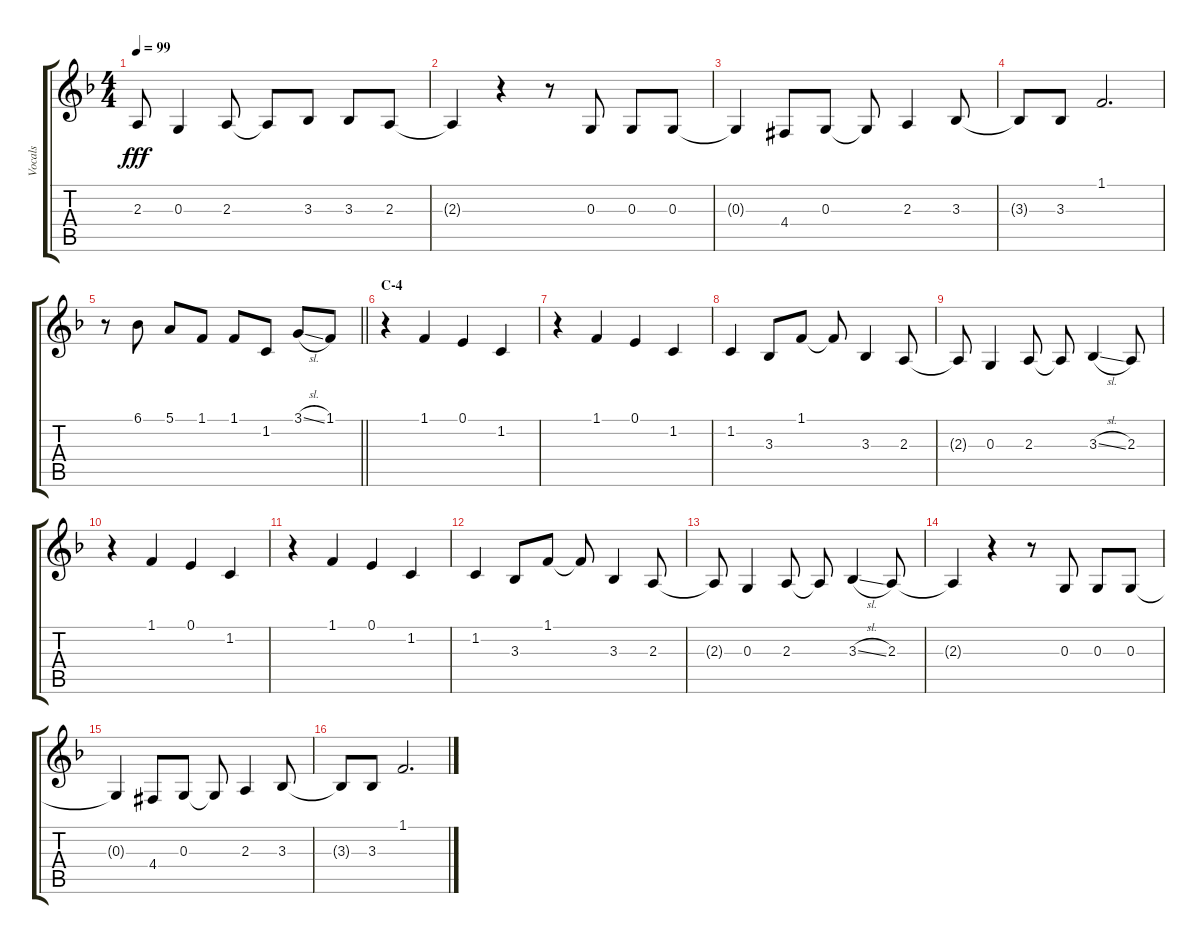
\track ("Vocals" "Vocals") {instrument voiceoohs}
\staff {score tabs}
\tuning (E4 B3 G3 D3 A2 E2) {hide}
\ts (4 4)
\tempo 99
\clef g2
\ks f
2.3{t}.8{dy fff} 0.3.4 2.3.8 2.3{t}.8 3.3.8 3.3.8 2.3.8 |
2.3{t}.4 r.4 r.8 0.3.8 0.3.8 0.3.8 |
0.3{t}.4 4.4{acc #}.8 0.3.8 0.3{t}.8 2.3.4 3.3.8 |
3.3{t}.8 3.3.8 1.1.2{d} |
\barLineRight lightlight
r.8 6.1.8 5.1.8 1.1.8 1.1.8 1.2.8 3.1{sl}.8 1.1.8 |
\section ("" "C-4")
r.4 1.1.4 0.1.4 1.2.4 |
r.4 1.1.4 0.1.4 1.2.4 |
1.2.4 3.3.8 1.1.8 1.1{t}.8 3.3.4 2.3.8 |
2.3{t}.8 0.3.4 2.3.8 2.3{t}.8 3.3{sl}.4 2.3.8 |
r.4 1.1.4 0.1.4 1.2.4 |
r.4 1.1.4 0.1.4 1.2.4 |
1.2.4 3.3.8 1.1.8 1.1{t}.8 3.3.4 2.3.8 |
2.3{t}.8 0.3.4 2.3.8 2.3{t}.8 3.3{sl}.4 2.3.8 |
2.3{t}.4 r.4 r.8 0.3.8 0.3.8 0.3.8 |
0.3{t}.4 4.4{acc #}.8 0.3.8 0.3{t}.8 2.3.4 3.3.8 |
3.3{t}.8 3.3.8 1.1.2{d}
